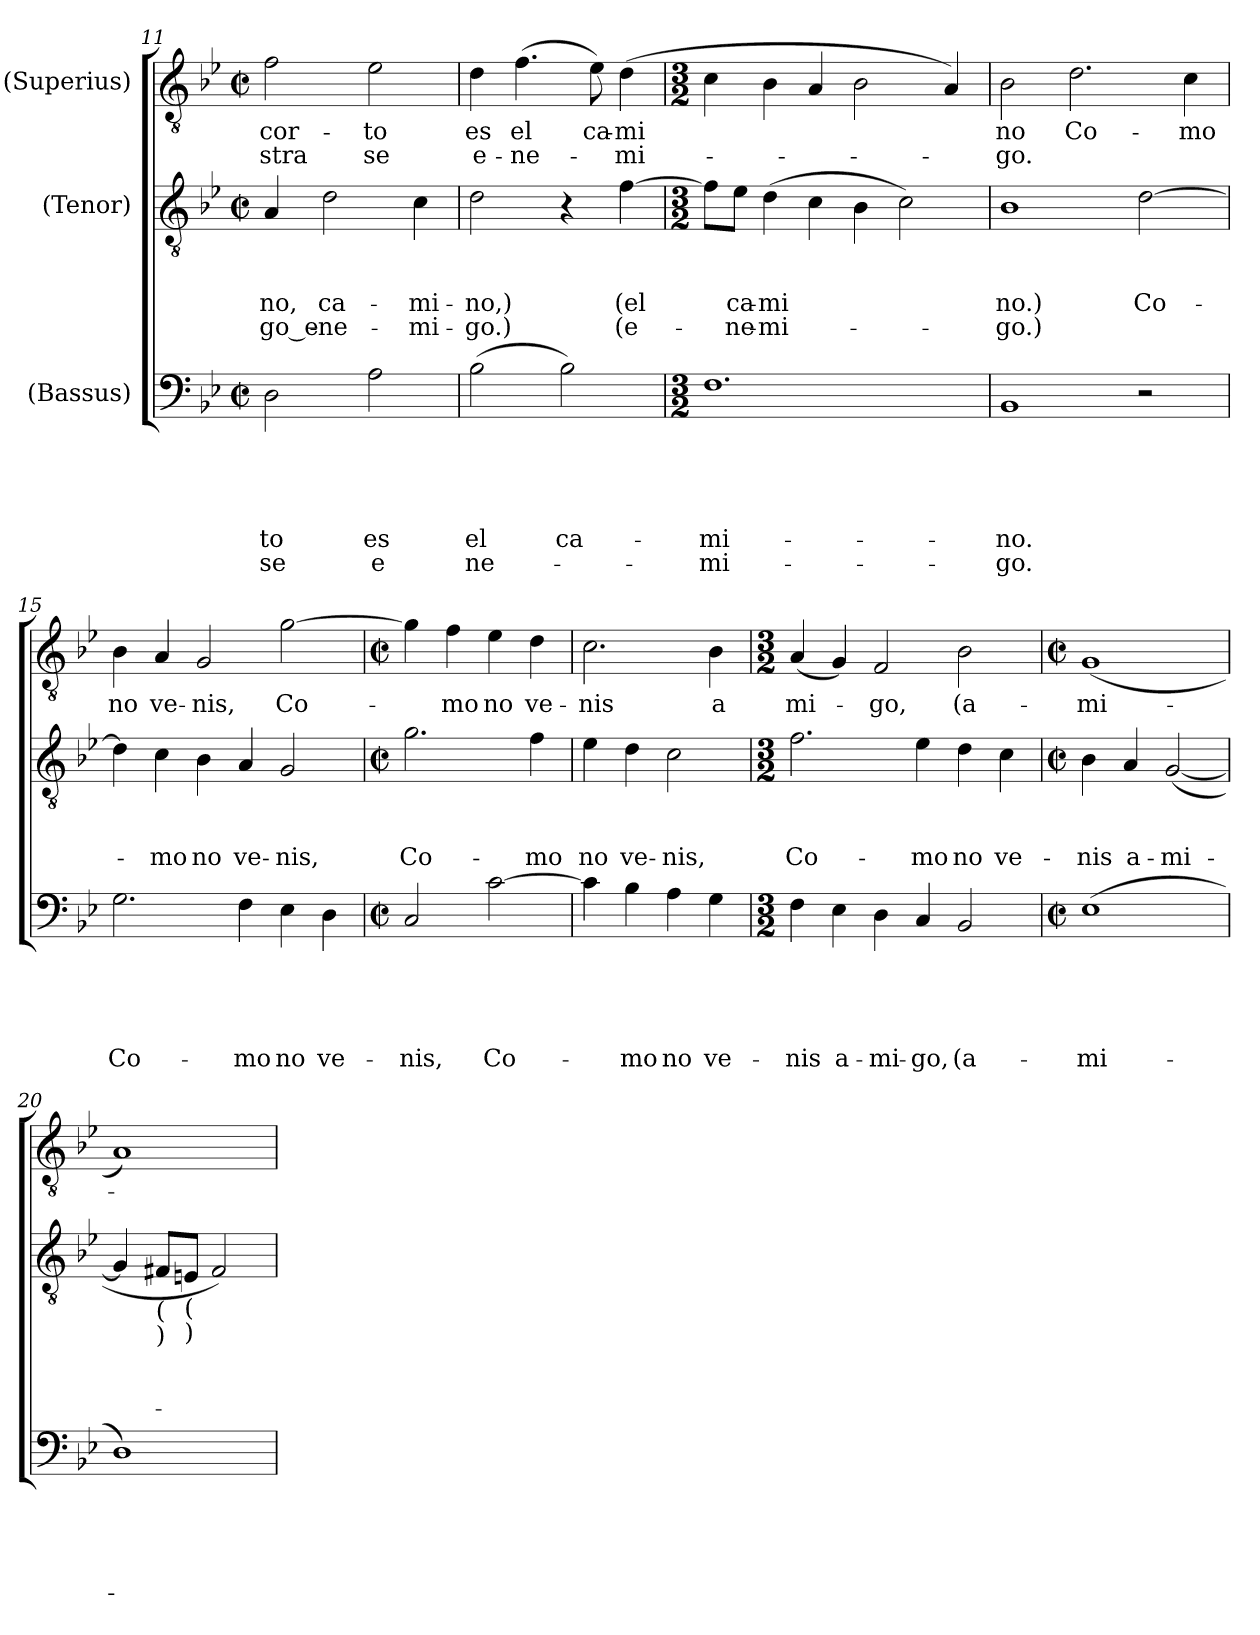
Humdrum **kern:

**kern	**text	**text	**text	**text	**text	**text	**kern	**text	**text	**text	**text	**kern	**text	**text
*part3	*part3	*part3	*part3	*part3	*part3	*part3	*part2	*part2	*part2	*part2	*part2	*part1	*part1	*part1
*staff3	*staff3	*staff3	*staff3	*staff3	*staff3	*staff3	*staff2	*staff2	*staff2	*staff2	*staff2	*staff1	*staff1	*staff1
*I"(Bassus)	*	*	*	*	*	*	*I"(Tenor)	*	*	*	*	*I"(Superius)	*	*
*clefF4	*	*	*	*	*	*	*clefGv2	*	*	*	*	*clefGv2	*	*
*k[b-e-]	*	*	*	*	*	*	*k[b-e-]	*	*	*	*	*k[b-e-]	*	*
*B-:	*	*	*	*	*	*	*B-:	*	*	*	*	*B-:	*	*
*M2/2	*	*	*	*	*	*	*M2/2	*	*	*	*	*M2/2	*	*
*met(c|)	*	*	*	*	*	*	*met(c|)	*	*	*	*	*met(c|)	*	*
=11	=11	=11	=11	=11	=11	=11	=11	=11	=11	=11	=11	=11	=11	=11
2D\	.	.	.	.	to	se	4A/	.	.	-no,	-go_e-	2f\	cor-	-stra
.	.	.	.	.	.	.	2d\	.	.	ca-	-ne-	.	.	.
2A\	.	.	.	.	es	e	.	.	.	.	.	2e-\	-to	se
.	.	.	.	.	.	.	4c\	.	.	-mi-	-mi-	.	.	.
=12	=12	=12	=12	=12	=12	=12	=12	=12	=12	=12	=12	=12	=12	=12
(2B-\	.	.	.	.	el	ne-	2d\	.	.	-no,)	-go.)	4d\	es	e-
.	.	.	.	.	.	.	.	.	.	.	.	(4.f\	el	-ne-
2B-\)	.	.	.	.	ca-	.	4r	.	.	.	.	.	.	.
.	.	.	.	.	.	.	.	.	.	.	.	8e-\)	ca-	.
.	.	.	.	.	.	.	[4f\	.	.	(el	(e-	(4d\	-mi	-mi-
=13	=13	=13	=13	=13	=13	=13	=13	=13	=13	=13	=13	=13	=13	=13
*M3/2	*	*	*	*	*	*	*M3/2	*	*	*	*	*M3/2	*	*
1.F	.	.	.	.	-mi-	-mi-	8f\L]	.	.	.	.	4c\	.	.
.	.	.	.	.	.	.	8e-\J	.	.	ca-	-ne-	.	.	.
.	.	.	.	.	.	.	(4d\	.	.	-mi	-mi-	4B-\	.	.
.	.	.	.	.	.	.	4c\	.	.	.	.	4A/	.	.
.	.	.	.	.	.	.	4B-\	.	.	.	.	2B-\	.	.
.	.	.	.	.	.	.	2c\)	.	.	.	.	.	.	.
.	.	.	.	.	.	.	.	.	.	.	.	4A/)	.	.
!!LO:LB:g=z
=14	=14	=14	=14	=14	=14	=14	=14	=14	=14	=14	=14	=14	=14	=14
1BB-	.	.	.	.	-no.	-go.	1B-	.	.	no.)	-go.)	2B-\	no	-go.
.	.	.	.	.	.	.	.	.	.	.	.	2.d\	Co-	.
2r	.	.	.	.	.	.	[2d\	.	.	Co-	.	.	.	.
.	.	.	.	.	.	.	.	.	.	.	.	4c\	-mo	.
=15	=15	=15	=15	=15	=15	=15	=15	=15	=15	=15	=15	=15	=15	=15
2.G\	.	.	.	.	Co-	.	4d\]	.	.	.	.	4B-\	no	.
.	.	.	.	.	.	.	4c\	.	.	-mo	.	4A/	ve-	.
.	.	.	.	.	.	.	4B-\	.	.	no	.	2G/	-nis,	.
4F\	.	.	.	.	-mo	.	4A/	.	.	ve-	.	.	.	.
4E-\	.	.	.	.	no	.	2G/	.	.	-nis,	.	[2g\	Co-	.
4D\	.	.	.	.	ve-	.	.	.	.	.	.	.	.	.
=16	=16	=16	=16	=16	=16	=16	=16	=16	=16	=16	=16	=16	=16	=16
*M2/2	*	*	*	*	*	*	*M2/2	*	*	*	*	*M2/2	*	*
*met(c|)	*	*	*	*	*	*	*met(c|)	*	*	*	*	*met(c|)	*	*
2C/	.	.	.	.	-nis,	.	2.g\	.	.	Co-	.	4g\]	.	.
.	.	.	.	.	.	.	.	.	.	.	.	4f\	-mo	.
[2c\	.	.	.	.	Co-	.	.	.	.	.	.	4e-\	no	.
.	.	.	.	.	.	.	4f\	.	.	-mo	.	4d\	ve-	.
=17	=17	=17	=17	=17	=17	=17	=17	=17	=17	=17	=17	=17	=17	=17
4c\]	.	.	.	.	.	.	4e-\	.	.	no	.	2.c\	-nis	.
4B-\	.	.	.	.	-mo	.	4d\	.	.	ve-	.	.	.	.
4A\	.	.	.	.	no	.	2c\	.	.	-nis,	.	.	.	.
4G\	.	.	.	.	ve-	.	.	.	.	.	.	4B-\	a	.
!!LO:LB:g=z
=18	=18	=18	=18	=18	=18	=18	=18	=18	=18	=18	=18	=18	=18	=18
*M3/2	*	*	*	*	*	*	*M3/2	*	*	*	*	*M3/2	*	*
4F\	.	.	.	.	-nis	.	2.f\	.	.	Co-	.	(4A/	mi-	.
4E-\	.	.	.	.	a-	.	.	.	.	.	.	4G/)	.	.
4D\	.	.	.	.	-mi-	.	.	.	.	.	.	2F/	-go,	.
4C/	.	.	.	.	-go,	.	4e-\	.	.	-mo	.	.	.	.
2BB-/	.	.	.	.	(a-	.	4d\	.	.	no	.	2B-\	(a-	.
.	.	.	.	.	.	.	4c\	.	.	ve-	.	.	.	.
=19	=19	=19	=19	=19	=19	=19	=19	=19	=19	=19	=19	=19	=19	=19
*M2/2	*	*	*	*	*	*	*M2/2	*	*	*	*	*M2/2	*	*
*met(c|)	*	*	*	*	*	*	*met(c|)	*	*	*	*	*met(c|)	*	*
(1E-	.	.	.	.	-mi-	.	4B-\	.	.	-nis	.	(1G	-mi-	.
.	.	.	.	.	.	.	4A/	.	.	a-	.	.	.	.
.	.	.	.	.	.	.	([2G/	.	.	-mi-	.	.	.	.
=20	=20	=20	=20	=20	=20	=20	=20	=20	=20	=20	=20	=20	=20	=20
1D)	.	.	.	.	.	.	4G/]	.	.	.	.	1A)	.	.
!	!	!	!	!	!	!	!LO:TX:b:t=(	!	!	!	!	!	!	!
!	!	!	!	!	!	!	!LO:TX:b:t=)	!	!	!	!	!	!	!
.	.	.	.	.	.	.	8F#X/L	.	.	.	.	.	.	.
!	!	!	!	!	!	!	!LO:TX:b:t=(	!	!	!	!	!	!	!
!	!	!	!	!	!	!	!LO:TX:b:t=)	!	!	!	!	!	!	!
.	.	.	.	.	.	.	8En/J	.	.	.	.	.	.	.
.	.	.	.	.	.	.	2F#/)	.	.	.	.	.	.	.
=	=	=	=	=	=	=	=	=	=	=	=	=	=	=
*-	*-	*-	*-	*-	*-	*-	*-	*-	*-	*-	*-	*-	*-	*-
